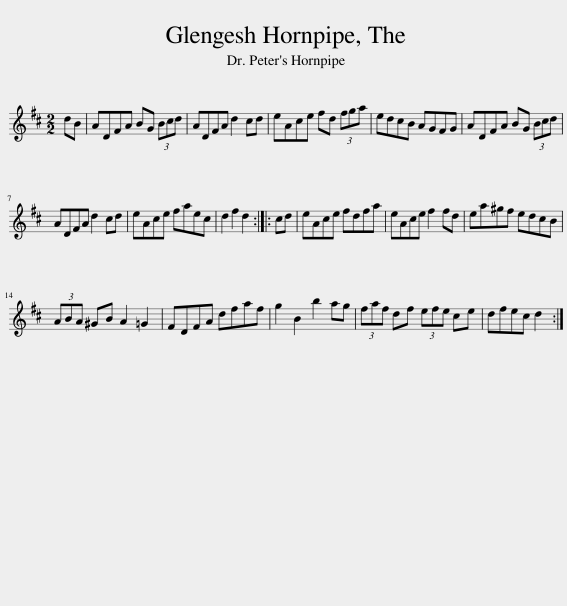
X:1
L:1/8
M:2/2
I:linebreak $
K:D
V:1 treble
V:1
 dB | ADFA BG (3Bcd | ADFA d2 cd | eAce fd (3fga | edcB AGFG | %5
 ADFA BG (3Bcd |$ ADFA d2 cd | eAce faec | d2 f2 d2 :: cd | %10
 eAce fdfa | eAce f2 fd | ea^gf edcB |$ (3ABA ^GB A2 =G2 | FDFA dfaf | %15
 g2 B2 b2 ag | (3faf df (3efe ce | dfec d2 :| %18
